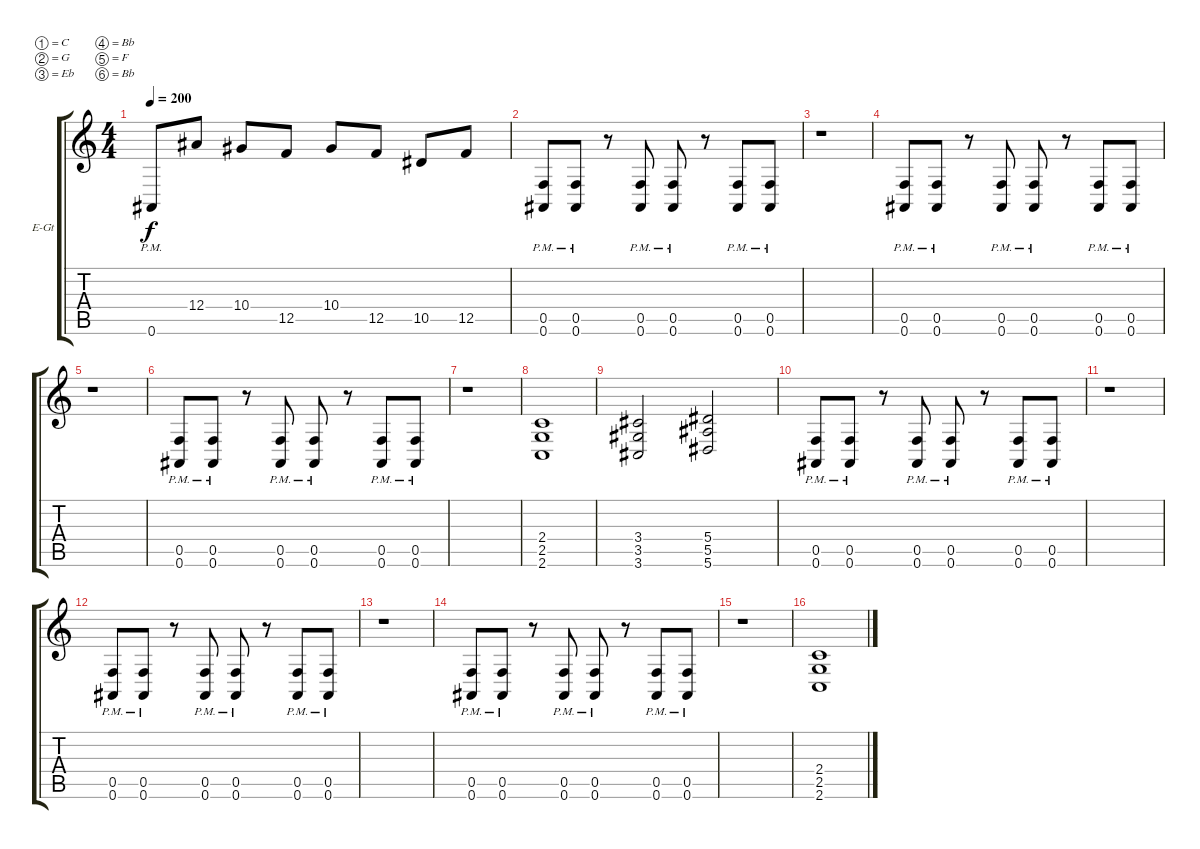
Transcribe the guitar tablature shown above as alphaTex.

\defaultSystemsLayout 4
\bracketExtendMode groupsimilarinstruments
\firstSystemTrackNameOrientation horizontal
\otherSystemsTrackNameOrientation horizontal
\track ("Electric Guitar R" "E-Gt") {instrument distortionguitar}
\staff {score tabs}
\tuning (C4 G3 Eb3 Bb2 F2 Bb1)
\ts (4 4)
\tempo 200
\clef g2
\scale
0.333333
\ks c
0.6{pm}.8{dy f} 12.4.8 10.4.8 12.5.8 10.4.8 12.5.8 10.5.8 12.5.8 |
\scale
0.333333 (0.5{pm} 0.6{pm}).8 (0.5{pm} 0.6{pm}).8 r.8 (0.5{pm} 0.6{pm}).8 (0.5{pm} 0.6{pm}).8 r.8 (0.5{pm} 0.6{pm}).8 (0.5{pm} 0.6{pm}).8 |
\scale
0.333333 r.1 |
\scale
0.333333 (0.5{pm} 0.6{pm}).8 (0.5{pm} 0.6{pm}).8 r.8 (0.5{pm} 0.6{pm}).8 (0.5{pm} 0.6{pm}).8 r.8 (0.5{pm} 0.6{pm}).8 (0.5{pm} 0.6{pm}).8 |
\scale
0.333333 r.1 |
\scale
0.333333 (0.5{pm} 0.6{pm}).8 (0.5{pm} 0.6{pm}).8 r.8 (0.5{pm} 0.6{pm}).8 (0.5{pm} 0.6{pm}).8 r.8 (0.5{pm} 0.6{pm}).8 (0.5{pm} 0.6{pm}).8 |
\scale
0.333333 r.1 |
\scale
0.333333 (2.4 2.5 2.6).1 |
\scale
0.333333 (3.4 3.5 3.6).2 (5.4 5.5 5.6).2 |
\scale
0.333333 (0.5{pm} 0.6{pm}).8 (0.5{pm} 0.6{pm}).8 r.8 (0.5{pm} 0.6{pm}).8 (0.5{pm} 0.6{pm}).8 r.8 (0.5{pm} 0.6{pm}).8 (0.5{pm} 0.6{pm}).8 |
\scale
0.333333 r.1 |
\scale
0.333333 (0.5{pm} 0.6{pm}).8 (0.5{pm} 0.6{pm}).8 r.8 (0.5{pm} 0.6{pm}).8 (0.5{pm} 0.6{pm}).8 r.8 (0.5{pm} 0.6{pm}).8 (0.5{pm} 0.6{pm}).8 |
\scale
0.333333 r.1 |
\scale
0.333333 (0.5{pm} 0.6{pm}).8 (0.5{pm} 0.6{pm}).8 r.8 (0.5{pm} 0.6{pm}).8 (0.5{pm} 0.6{pm}).8 r.8 (0.5{pm} 0.6{pm}).8 (0.5{pm} 0.6{pm}).8 |
\scale
0.333333 r.1 |
\scale
0.333333 (2.4 2.5 2.6).1
